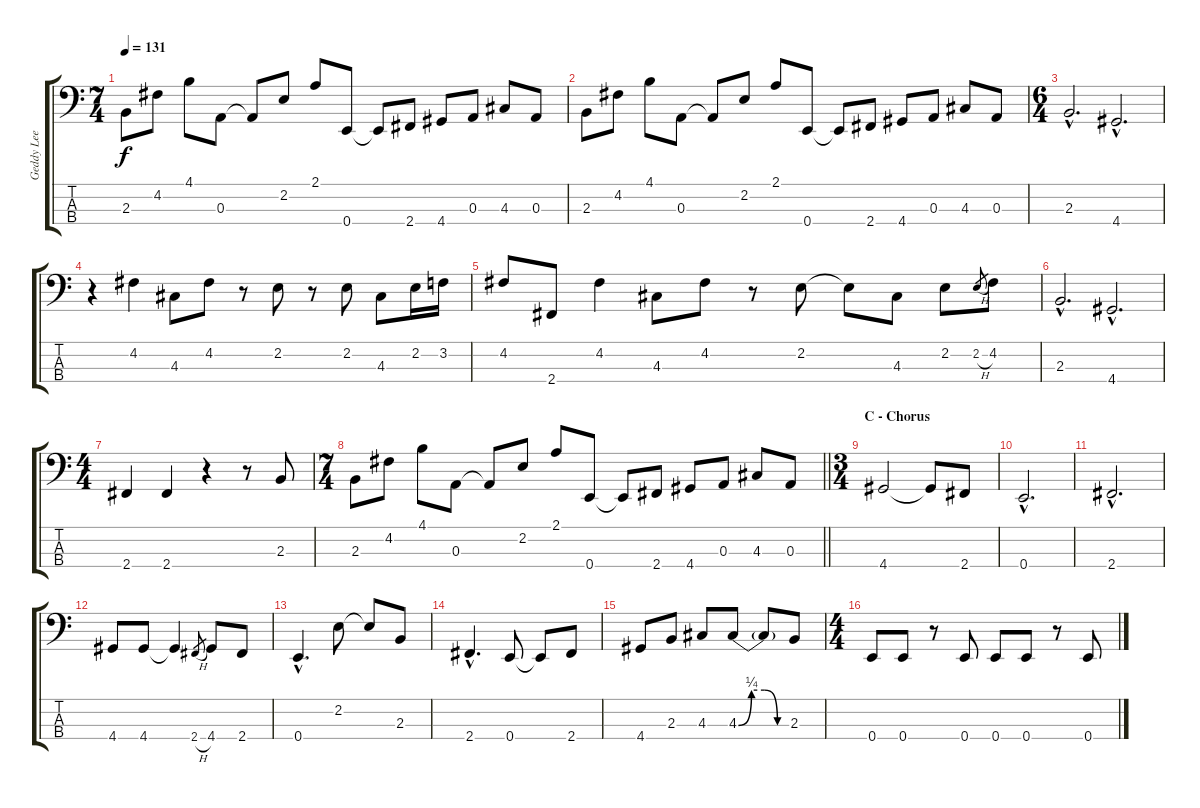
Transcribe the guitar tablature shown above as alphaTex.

\track ("Geddy Lee" "Geddy Lee") {instrument electricbassfinger}
\staff {score tabs}
\tuning (G2 D2 A1 E1) {hide}
\ts (7 4)
\tempo 131
\clef f4
\ks c
2.3{t}.8{dy f} 4.2.8 4.1.8 0.3.8 0.3{t}.8 2.2.8 2.1.8 0.4.8 0.4{t}.8 2.4.8 4.4.8 0.3.8 4.3.8 0.3.8 |
2.3.8 4.2.8 4.1.8 0.3.8 0.3{t}.8 2.2.8 2.1.8 0.4.8 0.4{t}.8 2.4.8 4.4.8 0.3.8 4.3.8 0.3.8 |
\ts (6 4)
2.3{hac}.2{d} 4.4{hac}.2{d} |
r.4 4.2.4 4.3.8 4.2.8 r.8 2.2.8 r.8 2.2.8 4.3.8 2.2.16 3.2.16 |
4.2.8 2.4.8 4.2.4 4.3.8 4.2.8 r.8 2.2.8 2.2{t}.8 4.3.8 2.2.8 2.2{h}.8{gr} 4.2.8 |
2.3{hac}.2{d} 4.4{hac}.2{d} |
\ts (4 4)
2.4.4 2.4.4 r.4 r.8 2.3.8 |
\ts (7 4)
\barLineRight lightlight
2.3.8 4.2.8 4.1.8 0.3.8 0.3{t}.8 2.2.8 2.1.8 0.4.8 0.4{t}.8 2.4.8 4.4.8 0.3.8 4.3.8 0.3.8 |
\ts (3 4)
\section ("" "C - Chorus")
4.4.2 4.4{t}.8 2.4.8 |
0.4{hac}.2{d} |
2.4{hac}.2{d} |
4.4.8 4.4.8 4.4{t}.4 2.4{h}.8{gr} 4.4.8 2.4.8 |
0.4{hac}.4{d} 2.2.8 2.2{t}.8 2.3.8 |
2.4{hac}.4{d} 0.4.8 0.4{t}.8 2.4.8 |
4.4.8 2.3.8 4.3.8 4.3{be (custom 0 0 15 1 30 1 45 0 60 0)}.8 4.3{t}.8 2.3.8 |
\ts (4 4)
0.4.8 0.4.8 r.8 0.4.8 0.4.8 0.4.8 r.8 0.4.8
